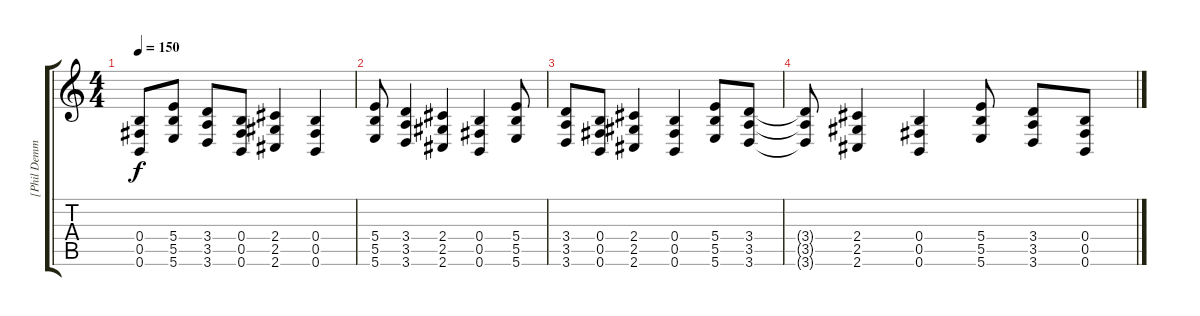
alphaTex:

\track ("[Phil Demmel] Guitar" "[Phil Demm") {instrument distortionguitar}
\staff {score tabs}
\tuning (Db4 Ab3 E3 B2 Gb2 B1) {hide}
\ts (4 4)
\tempo 150
\clef g2
\ks c
(0.4{t} 0.5{t} 0.6{t}).8{dy f} (5.4 5.5 5.6).8 (3.4 3.5 3.6).8 (0.4 0.5 0.6).8 (2.4 2.5 2.6).4 (0.4 0.5 0.6).4 |
(5.4 5.5 5.6).8 (3.4 3.5 3.6).4 (2.4 2.5 2.6).4 (0.4 0.5 0.6).4 (5.4 5.5 5.6).8 |
(3.4 3.5 3.6).8 (0.4 0.5 0.6).8 (2.4 2.5 2.6).4 (0.4 0.5 0.6).4 (5.4 5.5 5.6).8 (3.4 3.5 3.6).8 |
(3.4{t} 3.5{t} 3.6{t}).8 (2.4 2.5 2.6).4 (0.4 0.5 0.6).4 (5.4 5.5 5.6).8 (3.4 3.5 3.6).8 (0.4 0.5 0.6).8
